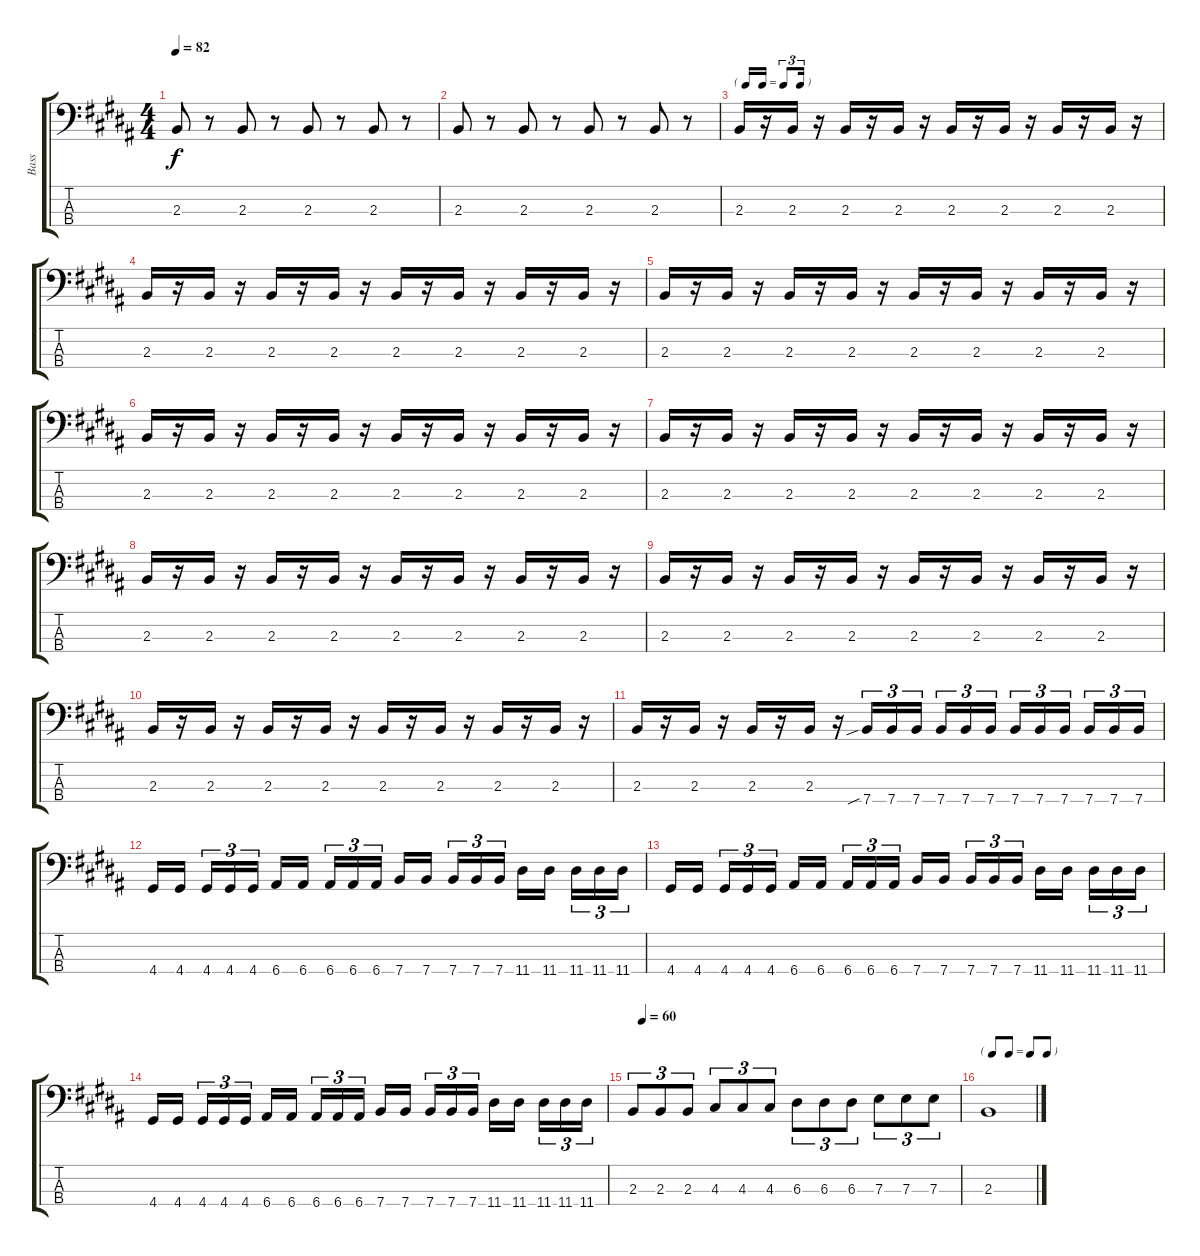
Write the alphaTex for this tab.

\track ("Bass" "Bass") {instrument electricbassfinger}
\staff {score tabs}
\tuning (G2 D2 A1 E1) {hide}
\ts (4 4)
\tempo 82
\clef f4
\ks b
2.3.8{dy f} r.8 2.3.8 r.8 2.3.8 r.8 2.3.8 r.8 |
2.3.8 r.8 2.3.8 r.8 2.3.8 r.8 2.3.8 r.8 |
\tf triplet16th
2.3.16 r.16 2.3.16 r.16 2.3.16 r.16 2.3.16 r.16 2.3.16 r.16 2.3.16 r.16 2.3.16 r.16 2.3.16 r.16 |
2.3.16 r.16 2.3.16 r.16 2.3.16 r.16 2.3.16 r.16 2.3.16 r.16 2.3.16 r.16 2.3.16 r.16 2.3.16 r.16 |
2.3.16 r.16 2.3.16 r.16 2.3.16 r.16 2.3.16 r.16 2.3.16 r.16 2.3.16 r.16 2.3.16 r.16 2.3.16 r.16 |
2.3.16 r.16 2.3.16 r.16 2.3.16 r.16 2.3.16 r.16 2.3.16 r.16 2.3.16 r.16 2.3.16 r.16 2.3.16 r.16 |
2.3.16 r.16 2.3.16 r.16 2.3.16 r.16 2.3.16 r.16 2.3.16 r.16 2.3.16 r.16 2.3.16 r.16 2.3.16 r.16 |
2.3.16 r.16 2.3.16 r.16 2.3.16 r.16 2.3.16 r.16 2.3.16 r.16 2.3.16 r.16 2.3.16 r.16 2.3.16 r.16 |
2.3.16 r.16 2.3.16 r.16 2.3.16 r.16 2.3.16 r.16 2.3.16 r.16 2.3.16 r.16 2.3.16 r.16 2.3.16 r.16 |
2.3.16 r.16 2.3.16 r.16 2.3.16 r.16 2.3.16 r.16 2.3.16 r.16 2.3.16 r.16 2.3.16 r.16 2.3.16 r.16 |
2.3.16 r.16 2.3.16 r.16 2.3.16 r.16 2.3.16 r.16 7.4{sib}.16{tu (3 2)} 7.4.16{tu (3 2)} 7.4.16{tu (3 2) beam splitsecondary} 7.4.16{tu (3 2)} 7.4.16{tu (3 2)} 7.4.16{tu (3 2)} 7.4.16{tu (3 2)} 7.4.16{tu (3 2)} 7.4.16{tu (3 2) beam splitsecondary} 7.4.16{tu (3 2)} 7.4.16{tu (3 2)} 7.4.16{tu (3 2)} |
4.4.16 4.4.16{beam splitsecondary} 4.4.16{tu (3 2)} 4.4.16{tu (3 2)} 4.4.16{tu (3 2)} 6.4.16 6.4.16{beam splitsecondary} 6.4.16{tu (3 2)} 6.4.16{tu (3 2)} 6.4.16{tu (3 2)} 7.4.16 7.4.16{beam splitsecondary} 7.4.16{tu (3 2)} 7.4.16{tu (3 2)} 7.4.16{tu (3 2)} 11.4.16 11.4.16{beam splitsecondary} 11.4.16{tu (3 2)} 11.4.16{tu (3 2)} 11.4.16{tu (3 2)} |
4.4.16 4.4.16{beam splitsecondary} 4.4.16{tu (3 2)} 4.4.16{tu (3 2)} 4.4.16{tu (3 2)} 6.4.16 6.4.16{beam splitsecondary} 6.4.16{tu (3 2)} 6.4.16{tu (3 2)} 6.4.16{tu (3 2)} 7.4.16 7.4.16{beam splitsecondary} 7.4.16{tu (3 2)} 7.4.16{tu (3 2)} 7.4.16{tu (3 2)} 11.4.16 11.4.16{beam splitsecondary} 11.4.16{tu (3 2)} 11.4.16{tu (3 2)} 11.4.16{tu (3 2)} |
4.4.16 4.4.16{beam splitsecondary} 4.4.16{tu (3 2)} 4.4.16{tu (3 2)} 4.4.16{tu (3 2)} 6.4.16 6.4.16{beam splitsecondary} 6.4.16{tu (3 2)} 6.4.16{tu (3 2)} 6.4.16{tu (3 2)} 7.4.16 7.4.16{beam splitsecondary} 7.4.16{tu (3 2)} 7.4.16{tu (3 2)} 7.4.16{tu (3 2)} 11.4.16 11.4.16{beam splitsecondary} 11.4.16{tu (3 2)} 11.4.16{tu (3 2)} 11.4.16{tu (3 2)} |
\tempo (60 0.03125)
2.3.8{tu (3 2)} 2.3.8{tu (3 2)} 2.3.8{tu (3 2)} 4.3.8{tu (3 2)} 4.3.8{tu (3 2)} 4.3.8{tu (3 2)} 6.3.8{tu (3 2)} 6.3.8{tu (3 2)} 6.3.8{tu (3 2)} 7.3.8{tu (3 2)} 7.3.8{tu (3 2)} 7.3.8{tu (3 2)} |
\tf none
2.3.1
